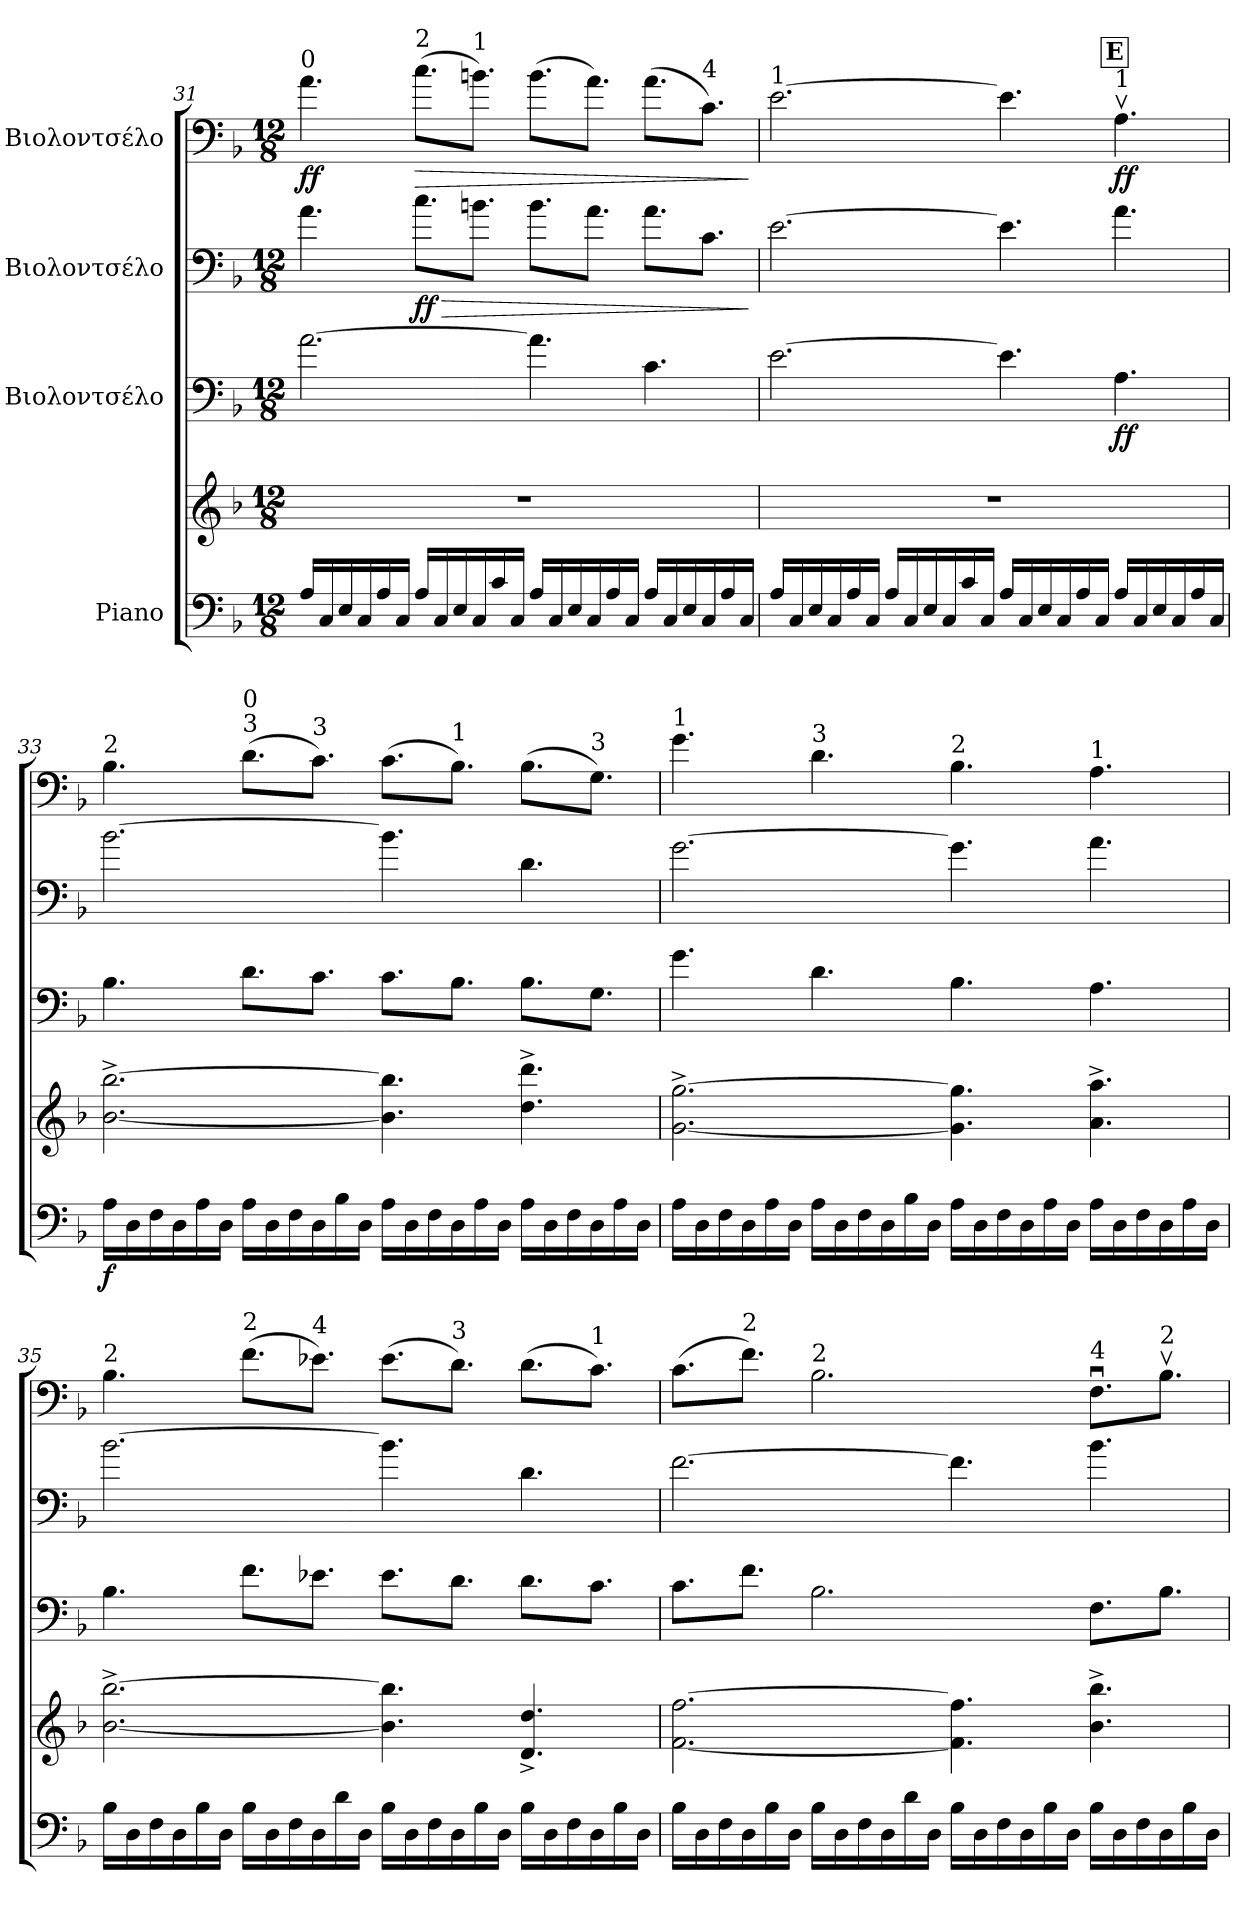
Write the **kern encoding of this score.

**kern	**kern	**dynam	**kern	**dynam	**kern	**dynam	**kern	**dynam
*part4	*part4	*part4	*part3	*part3	*part2	*part2	*part1	*part1
*staff5	*staff4	*staff4/5	*staff3	*staff3	*staff2	*staff2	*staff1	*staff1
*I"Piano	*	*	*I"Βιολοντσέλο	*	*I"Βιολοντσέλο	*	*I"Βιολοντσέλο	*
*clefF4	*clefG2	*	*clefF4	*	*clefF4	*	*clefF4	*
*k[b-]	*k[b-]	*	*k[b-]	*	*k[b-]	*	*k[b-]	*
*M12/8	*M12/8	*	*M12/8	*	*M12/8	*	*M12/8	*
=31	=31	=31	=31	=31	=31	=31	=31	=31
!	!	!	!	!	!	!	!LO:TX:a:t=0	!
!	!	!	!	!	!	!	!	!LO:DY:b
16A\LL	1.r	.	[2.a\	.	4.a\	.	4.a\	ff
16C/	.	.	.	.	.	.	.	.
16E\	.	.	.	.	.	.	.	.
16C/	.	.	.	.	.	.	.	.
16A\	.	.	.	.	.	.	.	.
16C/JJ	.	.	.	.	.	.	.	.
!	!	!	!	!	!	!	!LO:TX:a:t=2	!
!	!	!	!	!	!	!LO:HP:b	!	!LO:HP:b
!	!	!	!	!	!	!LO:DY:n=1:b	!	!
16A\LL	.	.	.	.	8.cc\L	> ff	(8.cc\L	>
16C/	.	.	.	.	.	.	.	.
16E\	.	.	.	.	.	.	.	.
!	!	!	!	!	!	!	!LO:TX:a:t=1	!
16C/	.	.	.	.	8.bn\J	.	8.bn\J)	.
16c\	.	.	.	.	.	.	.	.
16C/JJ	.	.	.	.	.	.	.	.
16A\LL	.	.	4.a\]	.	8.b\L	.	(8.b\L	.
16C/	.	.	.	.	.	.	.	.
16E\	.	.	.	.	.	.	.	.
16C/	.	.	.	.	8.a\J	.	8.a\J)	.
16A\	.	.	.	.	.	.	.	.
16C/JJ	.	.	.	.	.	.	.	.
16A\LL	.	.	4.c\	.	8.a\L	.	(8.a\L	.
16C/	.	.	.	.	.	.	.	.
16E\	.	.	.	.	.	.	.	.
!	!	!	!	!	!	!	!LO:TX:a:t=4	!
16C/	.	.	.	.	8.c\J	.	8.c\J)	.
16A\	.	.	.	.	.	.	.	.
16C/JJ	.	.	.	.	.	.	.	.
.	.	.	.	.	.	]	.	]
!!LO:REH:place=s1:a:B:fs=14:t=E:qo=4.5
=32	=32	=32	=32	=32	=32	=32	=32	=32
!	!	!	!	!	!	!	!LO:TX:a:t=1	!
16A\LL	1.r	.	[2.e\	.	[2.e\	.	[2.e\	.
16C/	.	.	.	.	.	.	.	.
16E\	.	.	.	.	.	.	.	.
16C/	.	.	.	.	.	.	.	.
16A\	.	.	.	.	.	.	.	.
16C/JJ	.	.	.	.	.	.	.	.
16A\LL	.	.	.	.	.	.	.	.
16C/	.	.	.	.	.	.	.	.
16E\	.	.	.	.	.	.	.	.
16C/	.	.	.	.	.	.	.	.
16c\	.	.	.	.	.	.	.	.
16C/JJ	.	.	.	.	.	.	.	.
16A\LL	.	.	4.e\]	.	4.e\]	.	4.e\]	.
16C/	.	.	.	.	.	.	.	.
16E\	.	.	.	.	.	.	.	.
16C/	.	.	.	.	.	.	.	.
16A\	.	.	.	.	.	.	.	.
16C/JJ	.	.	.	.	.	.	.	.
!	!	!	!	!	!	!	!LO:TX:a:t=1	!
!	!	!	!	!LO:DY:b	!	!	!	!LO:DY:b
16A\LL	.	.	4.A\	ff	4.a\	.	4.Av\	ff
16C/	.	.	.	.	.	.	.	.
16E\	.	.	.	.	.	.	.	.
16C/	.	.	.	.	.	.	.	.
16A\	.	.	.	.	.	.	.	.
16C/JJ	.	.	.	.	.	.	.	.
=33	=33	=33	=33	=33	=33	=33	=33	=33
!	!	!	!	!	!	!	!LO:TX:a:t=2	!
!	!	!LO:DY:b=2	!	!	!	!	!	!
16A\LL	[2.b-\^ [2.bb-\^	f	4.B-\	.	[2.b-\	.	4.B-\	.
16D\	.	.	.	.	.	.	.	.
16F\	.	.	.	.	.	.	.	.
16D\	.	.	.	.	.	.	.	.
16A\	.	.	.	.	.	.	.	.
16D\JJ	.	.	.	.	.	.	.	.
!	!	!	!	!	!	!	!LO:TX:a:t=3	!
!	!	!	!	!	!	!	!LO:TX:a:t=0	!
16A\LL	.	.	8.d\L	.	.	.	(8.d\L	.
16D\	.	.	.	.	.	.	.	.
16F\	.	.	.	.	.	.	.	.
!	!	!	!	!	!	!	!LO:TX:a:t=3	!
16D\	.	.	8.c\J	.	.	.	8.c\J)	.
16B-\	.	.	.	.	.	.	.	.
16D\JJ	.	.	.	.	.	.	.	.
16A\LL	4.b-\] 4.bb-\]	.	8.c\L	.	4.b-\]	.	(8.c\L	.
16D\	.	.	.	.	.	.	.	.
16F\	.	.	.	.	.	.	.	.
!	!	!	!	!	!	!	!LO:TX:a:t=1	!
16D\	.	.	8.B-\J	.	.	.	8.B-\J)	.
16A\	.	.	.	.	.	.	.	.
16D\JJ	.	.	.	.	.	.	.	.
16A\LL	4.dd\^ 4.ddd\^	.	8.B-\L	.	4.d\	.	(8.B-\L	.
16D\	.	.	.	.	.	.	.	.
16F\	.	.	.	.	.	.	.	.
!	!	!	!	!	!	!	!LO:TX:a:t=3	!
16D\	.	.	8.G\J	.	.	.	8.G\J)	.
16A\	.	.	.	.	.	.	.	.
16D\JJ	.	.	.	.	.	.	.	.
!!LO:LB:g=z
=34	=34	=34	=34	=34	=34	=34	=34	=34
!	!	!	!	!	!	!	!LO:TX:a:t=1	!
16A\LL	[2.g\^ [2.gg\^	.	4.g\	.	[2.g\	.	4.g\	.
16D\	.	.	.	.	.	.	.	.
16F\	.	.	.	.	.	.	.	.
16D\	.	.	.	.	.	.	.	.
16A\	.	.	.	.	.	.	.	.
16D\JJ	.	.	.	.	.	.	.	.
!	!	!	!	!	!	!	!LO:TX:a:t=3	!
16A\LL	.	.	4.d\	.	.	.	4.d\	.
16D\	.	.	.	.	.	.	.	.
16F\	.	.	.	.	.	.	.	.
16D\	.	.	.	.	.	.	.	.
16B-\	.	.	.	.	.	.	.	.
16D\JJ	.	.	.	.	.	.	.	.
!	!	!	!	!	!	!	!LO:TX:a:t=2	!
16A\LL	4.g\] 4.gg\]	.	4.B-\	.	4.g\]	.	4.B-\	.
16D\	.	.	.	.	.	.	.	.
16F\	.	.	.	.	.	.	.	.
16D\	.	.	.	.	.	.	.	.
16A\	.	.	.	.	.	.	.	.
16D\JJ	.	.	.	.	.	.	.	.
!	!	!	!	!	!	!	!LO:TX:a:t=1	!
16A\LL	4.a\^ 4.aa\^	.	4.A\	.	4.a\	.	4.A\	.
16D\	.	.	.	.	.	.	.	.
16F\	.	.	.	.	.	.	.	.
16D\	.	.	.	.	.	.	.	.
16A\	.	.	.	.	.	.	.	.
16D\JJ	.	.	.	.	.	.	.	.
=35	=35	=35	=35	=35	=35	=35	=35	=35
!	!	!	!	!	!	!	!LO:TX:a:t=2	!
16B-\LL	[2.b-\^ [2.bb-\^	.	4.B-\	.	[2.b-\	.	4.B-\	.
16D\	.	.	.	.	.	.	.	.
16F\	.	.	.	.	.	.	.	.
16D\	.	.	.	.	.	.	.	.
16B-\	.	.	.	.	.	.	.	.
16D\JJ	.	.	.	.	.	.	.	.
!	!	!	!	!	!	!	!LO:TX:a:t=2	!
16B-\LL	.	.	8.f\L	.	.	.	(8.f\L	.
16D\	.	.	.	.	.	.	.	.
16F\	.	.	.	.	.	.	.	.
!	!	!	!	!	!	!	!LO:TX:a:t=4	!
16D\	.	.	8.e-X\J	.	.	.	8.e-X\J)	.
16d\	.	.	.	.	.	.	.	.
16D\JJ	.	.	.	.	.	.	.	.
16B-\LL	4.b-\] 4.bb-\]	.	8.e-\L	.	4.b-\]	.	(8.e-\L	.
16D\	.	.	.	.	.	.	.	.
16F\	.	.	.	.	.	.	.	.
!	!	!	!	!	!	!	!LO:TX:a:t=3	!
16D\	.	.	8.d\J	.	.	.	8.d\J)	.
16B-\	.	.	.	.	.	.	.	.
16D\JJ	.	.	.	.	.	.	.	.
16B-\LL	4.d/^ 4.dd/^	.	8.d\L	.	4.d\	.	(8.d\L	.
16D\	.	.	.	.	.	.	.	.
16F\	.	.	.	.	.	.	.	.
!	!	!	!	!	!	!	!LO:TX:a:t=1	!
16D\	.	.	8.c\J	.	.	.	8.c\J)	.
16B-\	.	.	.	.	.	.	.	.
16D\JJ	.	.	.	.	.	.	.	.
=36	=36	=36	=36	=36	=36	=36	=36	=36
16B-\LL	[2.f\ [2.ff\	.	8.c\L	.	[2.f\	.	(8.c\L	.
16D\	.	.	.	.	.	.	.	.
16F\	.	.	.	.	.	.	.	.
!	!	!	!	!	!	!	!LO:TX:a:t=2	!
16D\	.	.	8.f\J	.	.	.	8.f\J)	.
16B-\	.	.	.	.	.	.	.	.
16D\JJ	.	.	.	.	.	.	.	.
!	!	!	!	!	!	!	!LO:TX:a:t=2	!
16B-\LL	.	.	2.B-\	.	.	.	2.B-\	.
16D\	.	.	.	.	.	.	.	.
16F\	.	.	.	.	.	.	.	.
16D\	.	.	.	.	.	.	.	.
16d\	.	.	.	.	.	.	.	.
16D\JJ	.	.	.	.	.	.	.	.
16B-\LL	4.f\] 4.ff\]	.	.	.	4.f\]	.	.	.
16D\	.	.	.	.	.	.	.	.
16F\	.	.	.	.	.	.	.	.
16D\	.	.	.	.	.	.	.	.
16B-\	.	.	.	.	.	.	.	.
16D\JJ	.	.	.	.	.	.	.	.
!	!	!	!	!	!	!	!LO:TX:a:t=4	!
16B-\LL	4.b-\^ 4.bb-\^	.	8.F\L	.	4.b-\	.	8.Fu\L	.
16D\	.	.	.	.	.	.	.	.
16F\	.	.	.	.	.	.	.	.
!	!	!	!	!	!	!	!LO:TX:a:t=2	!
16D\	.	.	8.B-\J	.	.	.	8.B-v\J	.
16B-\	.	.	.	.	.	.	.	.
16D\JJ	.	.	.	.	.	.	.	.
=	=	=	=	=	=	=	=	=
*-	*-	*-	*-	*-	*-	*-	*-	*-
